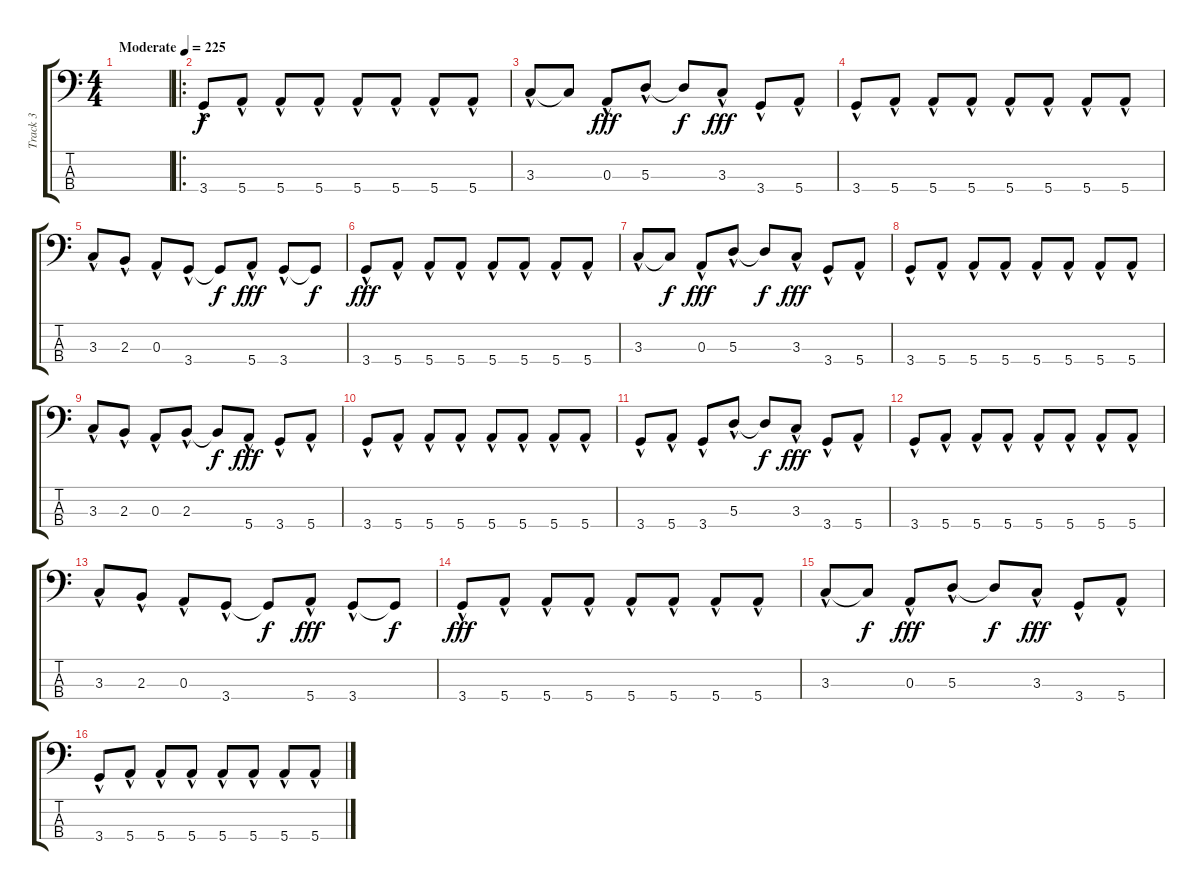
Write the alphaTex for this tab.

\track ("Track 3" "Track 3") {instrument electricbasspick}
\staff {score tabs}
\tuning (G2 D2 A1 E1) {hide}
\ts (4 4)
\tempo (225 "Moderate")
\clef f4
\ks c
|
\ro
3.4{hac}.8 5.4{hac}.8 5.4{hac}.8 5.4{hac}.8 5.4{hac}.8 5.4{hac}.8 5.4{hac}.8 5.4{hac}.8 |
3.3{hac}.8 3.3{t}.8{dy f} 0.3{hac}.8{dy fff} 5.3{hac}.8 5.3{t}.8{dy f} 3.3{hac}.8{dy fff} 3.4{hac}.8 5.4{hac}.8 |
3.4{hac}.8 5.4{hac}.8 5.4{hac}.8 5.4{hac}.8 5.4{hac}.8 5.4{hac}.8 5.4{hac}.8 5.4{hac}.8 |
3.3{hac}.8 2.3{hac}.8 0.3{hac}.8 3.4{hac}.8 3.4{t}.8{dy f} 5.4{hac}.8{dy fff} 3.4{hac}.8 3.4{t}.8{dy f} |
3.4{hac}.8{dy fff} 5.4{hac}.8 5.4{hac}.8 5.4{hac}.8 5.4{hac}.8 5.4{hac}.8 5.4{hac}.8 5.4{hac}.8 |
3.3{hac}.8 3.3{t}.8{dy f} 0.3{hac}.8{dy fff} 5.3{hac}.8 5.3{t}.8{dy f} 3.3{hac}.8{dy fff} 3.4{hac}.8 5.4{hac}.8 |
3.4{hac}.8 5.4{hac}.8 5.4{hac}.8 5.4{hac}.8 5.4{hac}.8 5.4{hac}.8 5.4{hac}.8 5.4{hac}.8 |
3.3{hac}.8 2.3{hac}.8 0.3{hac}.8 2.3{hac}.8 2.3{t}.8{dy f} 5.4{hac}.8{dy fff} 3.4{hac}.8 5.4{hac}.8 |
3.4{hac}.8 5.4{hac}.8 5.4{hac}.8 5.4{hac}.8 5.4{hac}.8 5.4{hac}.8 5.4{hac}.8 5.4{hac}.8 |
3.4{hac}.8 5.4{hac}.8 3.4{hac}.8 5.3{hac}.8 5.3{t}.8{dy f} 3.3{hac}.8{dy fff} 3.4{hac}.8 5.4{hac}.8 |
3.4{hac}.8 5.4{hac}.8 5.4{hac}.8 5.4{hac}.8 5.4{hac}.8 5.4{hac}.8 5.4{hac}.8 5.4{hac}.8 |
3.3{hac}.8 2.3{hac}.8 0.3{hac}.8 3.4{hac}.8 3.4{t}.8{dy f} 5.4{hac}.8{dy fff} 3.4{hac}.8 3.4{t}.8{dy f} |
3.4{hac}.8{dy fff} 5.4{hac}.8 5.4{hac}.8 5.4{hac}.8 5.4{hac}.8 5.4{hac}.8 5.4{hac}.8 5.4{hac}.8 |
3.3{hac}.8 3.3{t}.8{dy f} 0.3{hac}.8{dy fff} 5.3{hac}.8 5.3{t}.8{dy f} 3.3{hac}.8{dy fff} 3.4{hac}.8 5.4{hac}.8 |
3.4{hac}.8 5.4{hac}.8 5.4{hac}.8 5.4{hac}.8 5.4{hac}.8 5.4{hac}.8 5.4{hac}.8 5.4{hac}.8
